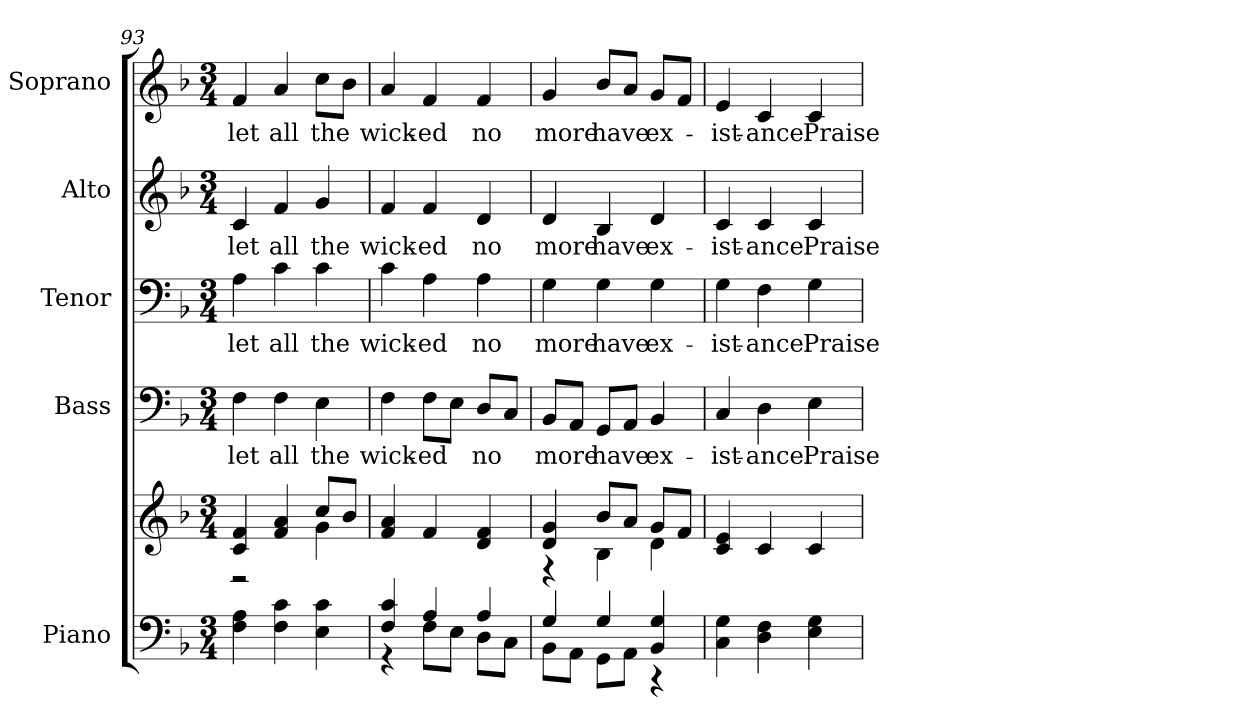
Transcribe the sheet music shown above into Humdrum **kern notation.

**kern	**kern	**kern	**text	**kern	**text	**kern	**text	**kern	**text
*part5	*part5	*part4	*part4	*part3	*part3	*part2	*part2	*part1	*part1
*staff6	*staff5	*staff4	*staff4	*staff3	*staff3	*staff2	*staff2	*staff1	*staff1
*I"Piano	*	*I"Bass	*	*I"Tenor	*	*I"Alto	*	*I"Soprano	*
*I'Pno.	*	*I'B.	*	*I'T.	*	*I'A.	*	*I'S.	*
*clefF4	*clefG2	*clefF4	*	*clefF4	*	*clefG2	*	*clefG2	*
*k[b-]	*k[b-]	*k[b-]	*	*k[b-]	*	*k[b-]	*	*k[b-]	*
*F:	*F:	*F:	*	*F:	*	*F:	*	*F:	*
*M3/4	*M3/4	*M3/4	*	*M3/4	*	*M3/4	*	*M3/4	*
=93	=93	=93	=93	=93	=93	=93	=93	=93	=93
*	*^	*	*	*	*	*	*	*	*
!	!	!	!	!LO:LY:b:color=#000000	!	!	!	!	!	!
!	!	!	!	!	!	!LO:LY:b:color=#000000	!	!	!	!
!	!	!	!	!	!	!	!	!LO:LY:b:color=#000000	!	!
!	!	!	!	!	!	!	!	!	!	!LO:LY:b:color=#000000
4Fi\ 4Ai	4ci/ 4fi	2r	4Fi\	let	4Ai\	let	4ci/	let	4fi/	let
!	!	!	!	!LO:LY:b:color=#000000	!	!	!	!	!	!
!	!	!	!	!	!	!LO:LY:b:color=#000000	!	!	!	!
!	!	!	!	!	!	!	!	!LO:LY:b:color=#000000	!	!
!	!	!	!	!	!	!	!	!	!	!LO:LY:b:color=#000000
4Fi\ 4ci	4fi/ 4ai	.	4Fi\	all	4ci\	all	4fi/	all	4ai/	all
!	!	!	!	!LO:LY:b:color=#000000	!	!	!	!	!	!
!	!	!	!	!	!	!LO:LY:b:color=#000000	!	!	!	!
!	!	!	!	!	!	!	!	!LO:LY:b:color=#000000	!	!
!	!	!	!	!	!	!	!	!	!	!LO:LY:b:color=#000000
4Ei\ 4ci	8cci/L	4gi\	4Ei\	the	4ci\	the	4gi/	the	8cci\L	the
.	8b-i/J	.	.	.	.	.	.	.	8b-i\J	.
*	*v	*v	*	*	*	*	*	*	*	*
!!LO:PB:g=z
=94	=94	=94	=94	=94	=94	=94	=94	=94	=94
*^	*	*	*	*	*	*	*	*	*
!	!	!	!	!LO:LY:b:color=#000000	!	!	!	!	!	!
!	!	!	!	!	!	!LO:LY:b:color=#000000	!	!	!	!
!	!	!	!	!	!	!	!	!LO:LY:b:color=#000000	!	!
!	!	!	!	!	!	!	!	!	!	!LO:LY:b:color=#000000
4Fi/ 4ci	4r	4fi/ 4ai	4Fi\	wick-	4ci\	wick-	4fi/	wick-	4ai/	wick-
!	!	!	!	!LO:LY:b:color=#000000	!	!	!	!	!	!
!	!	!	!	!	!	!LO:LY:b:color=#000000	!	!	!	!
!	!	!	!	!	!	!	!	!LO:LY:b:color=#000000	!	!
!	!	!	!	!	!	!	!	!	!	!LO:LY:b:color=#000000
4Ai/	8Fi\L	4fi/	8Fi\L	-ed	4Ai\	-ed	4fi/	-ed	4fi/	-ed
.	8Ei\J	.	8Ei\J	.	.	.	.	.	.	.
!	!	!	!	!LO:LY:b:color=#000000	!	!	!	!	!	!
!	!	!	!	!	!	!LO:LY:b:color=#000000	!	!	!	!
!	!	!	!	!	!	!	!	!LO:LY:b:color=#000000	!	!
!	!	!	!	!	!	!	!	!	!	!LO:LY:b:color=#000000
4Ai/	8Di\L	4di/ 4fi	8Di/L	no	4Ai\	no	4di/	no	4fi/	no
.	8Ci\J	.	8Ci/J	.	.	.	.	.	.	.
=95	=95	=95	=95	=95	=95	=95	=95	=95	=95	=95
*	*	*^	*	*	*	*	*	*	*	*
!	!	!	!	!	!LO:LY:b:color=#000000	!	!	!	!	!	!
!	!	!	!	!	!	!	!LO:LY:b:color=#000000	!	!	!	!
!	!	!	!	!	!	!	!	!	!LO:LY:b:color=#000000	!	!
!	!	!	!	!	!	!	!	!	!	!	!LO:LY:b:color=#000000
4Gi/	8BB-i\L	4di/ 4gi	4r	8BB-i/L	more	4Gi\	more	4di/	more	4gi/	more
.	8AAi\J	.	.	8AAi/J	.	.	.	.	.	.	.
!	!	!	!	!	!LO:LY:b:color=#000000	!	!	!	!	!	!
!	!	!	!	!	!	!	!LO:LY:b:color=#000000	!	!	!	!
!	!	!	!	!	!	!	!	!	!LO:LY:b:color=#000000	!	!
!	!	!	!	!	!	!	!	!	!	!	!LO:LY:b:color=#000000
4Gi/	8GGi\L	8b-i/L	4B-i\	8GGi/L	have	4Gi\	have	4B-i/	have	8b-i/L	have
.	8AAi\J	8ai/J	.	8AAi/J	.	.	.	.	.	8ai/J	.
!	!	!	!	!	!LO:LY:b:color=#000000	!	!	!	!	!	!
!	!	!	!	!	!	!	!LO:LY:b:color=#000000	!	!	!	!
!	!	!	!	!	!	!	!	!	!LO:LY:b:color=#000000	!	!
!	!	!	!	!	!	!	!	!	!	!	!LO:LY:b:color=#000000
4BB-i/ 4Gi	4r	8gi/L	4di\	4BB-i/	ex-	4Gi\	ex-	4di/	ex-	8gi/L	ex-
.	.	8fi/J	.	.	.	.	.	.	.	8fi/J	.
*v	*v	*	*	*	*	*	*	*	*	*	*
*	*v	*v	*	*	*	*	*	*	*	*
=96	=96	=96	=96	=96	=96	=96	=96	=96	=96
!	!	!	!LO:LY:b:color=#000000	!	!	!	!	!	!
!	!	!	!	!	!LO:LY:b:color=#000000	!	!	!	!
!	!	!	!	!	!	!	!LO:LY:b:color=#000000	!	!
!	!	!	!	!	!	!	!	!	!LO:LY:b:color=#000000
4Ci\ 4Gi	4ci/ 4ei	4Ci/	-ist-	4Gi\	-ist-	4ci/	-ist-	4ei/	-ist-
!	!	!	!LO:LY:b:color=#000000	!	!	!	!	!	!
!	!	!	!	!	!LO:LY:b:color=#000000	!	!	!	!
!	!	!	!	!	!	!	!LO:LY:b:color=#000000	!	!
!	!	!	!	!	!	!	!	!	!LO:LY:b:color=#000000
4Di\ 4Fi	4ci/	4Di\	-ance.	4Fi\	-ance.	4ci/	-ance.	4ci/	-ance.
!	!	!	!LO:LY:b:color=#000000	!	!	!	!	!	!
!	!	!	!	!	!LO:LY:b:color=#000000	!	!	!	!
!	!	!	!	!	!	!	!LO:LY:b:color=#000000	!	!
!	!	!	!	!	!	!	!	!	!LO:LY:b:color=#000000
4Ei\ 4Gi	4ci/	4Ei\	Praise	4Gi\	Praise	4ci/	Praise	4ci/	Praise
=	=	=	=	=	=	=	=	=	=
*-	*-	*-	*-	*-	*-	*-	*-	*-	*-
